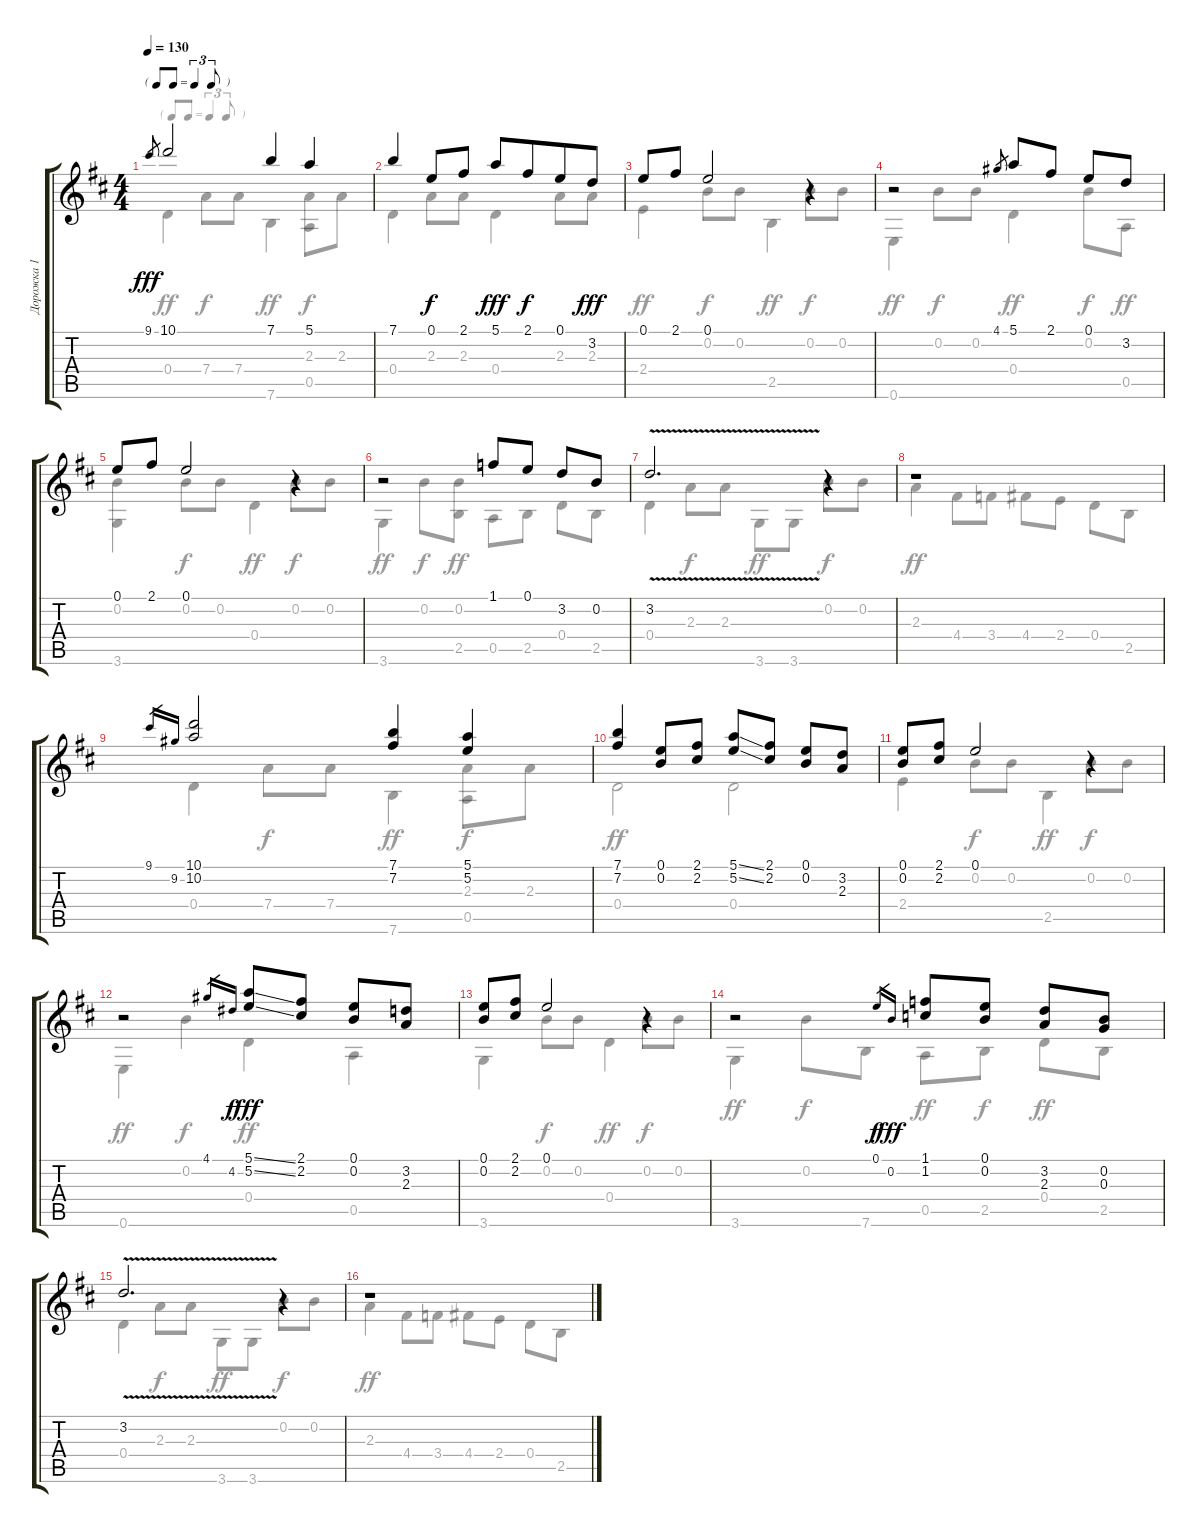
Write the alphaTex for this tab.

\track ("Дорожка 1" "Дорожка 1") {solo instrument acousticguitarnylon}
\staff {score tabs}
\tuning (E4 B3 G3 D3 A2 E2) {hide}
\voice
\ts (4 4)
\tf triplet8th
\tempo 130
\clef g2
\ks d
9.1.8{gr dy fff instrument acousticguitarnylon} 10.1.2 7.1.4 5.1.4 |
7.1.4 0.1.8{dy f} 2.1.8 5.1.8{dy fff} 2.1.8{dy f beam merge} 0.1.8 3.2.8{dy fff} |
0.1.8 2.1.8 0.1.2 r.4 |
r.2 4.1.8{gr} 5.1.8 2.1.8 0.1.8 3.2.8 |
0.1.8 2.1.8 0.1.2 r.4 |
r.2 1.1.8 0.1.8 3.2.8 0.2.8 |
3.2{v}.2{d} r.4 |
r.1 |
9.1.16{gr} 9.2.16{gr} (10.1 10.2).2 (7.1 7.2).4 (5.1 5.2).4 |
(7.1 7.2).4 (0.1 0.2).8 (2.1 2.2).8 (5.1{ss} 5.2{ss}).8 (2.1 2.2).8 (0.1 0.2).8 (3.2 2.3).8 |
(0.1 0.2).8 (2.1 2.2).8 0.1.2 r.4 |
r.2 4.1.16{gr} 4.2.16{gr dy f} (5.1{ss} 5.2{ss}).8{dy fff} (2.1 2.2).8 (0.1 0.2).8 (3.2 2.3).8 |
(0.1 0.2).8 (2.1 2.2).8 0.1.2 r.4 |
r.2 0.1.16{gr dy f} 0.2.16{gr dy fff} (1.1 1.2).8 (0.1 0.2).8 (3.2 2.3).8 (0.2 0.3).8 |
3.2{v}.2{d} r.4 |
r.1
\voice
\clef g2
\ottava regular
\simile none
\ks d
0.4.4{dy ff} 7.4.8{dy f} 7.4.8 7.6.4{dy ff} (2.3 0.5).8{dy f} 2.3.8 |
0.4.4 2.3.8 2.3.8 0.4.4 2.3.8 2.3.8 |
2.4.4{dy ff} 0.2.8{dy f} 0.2.8 2.5.4{dy ff} 0.2.8{dy f} 0.2.8 |
0.6.4{dy ff} 0.2.8{dy f} 0.2.8 0.4.4{dy ff} 0.2.8{dy f} 0.5.8{dy ff} |
(0.2 3.6).4 0.2.8{dy f} 0.2.8 0.4.4{dy ff} 0.2.8{dy f} 0.2.8 |
3.6.4{dy ff} 0.2.8{dy f} (0.2 2.5).8{dy ff} 0.5.8 2.5.8 0.4.8 2.5.8 |
0.4.4 2.3.8{dy f} 2.3.8 3.6.8{dy ff} 3.6.8 0.2.8{dy f} 0.2.8 |
2.3.4{dy ff} 4.4.8 3.4.8 4.4.8 2.4.8 0.4.8 2.5.8 |
0.4.4 7.4.8{dy f} 7.4.8 7.6.4{dy ff} (2.3 0.5).8{dy f} 2.3.8 |
0.4.2{dy ff} 0.4.2 |
2.4.4 0.2.8{dy f} 0.2.8 2.5.4{dy ff} 0.2.8{dy f} 0.2.8 |
0.6.4{dy ff} 0.2.4{dy f} 0.4.4{dy ff} 0.5.4 |
3.6.4 0.2.8{dy f} 0.2.8 0.4.4{dy ff} 0.2.8{dy f} 0.2.8 |
3.6.4{dy ff} 0.2.8{dy f} 7.6.8 0.5.8{dy ff} 2.5.8{dy f} 0.4.8{dy ff} 2.5.8 |
0.4.4 2.3.8{dy f} 2.3.8 3.6.8{dy ff} 3.6.8 0.2.8{dy f} 0.2.8 |
2.3.4{dy ff} 4.4.8 3.4.8 4.4.8 2.4.8 0.4.8 2.5.8
